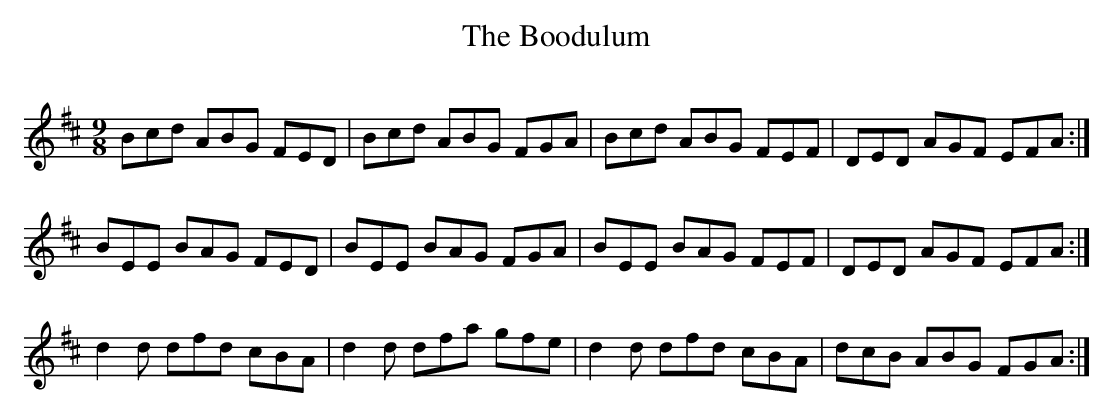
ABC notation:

X:1
T:The Boodulum
Q: 290
M:9/8
L:1/8
K:D
Bcd ABG FED|Bcd ABG FGA|Bcd ABG FEF|DED AGF EFA:|
BEE BAG FED|BEE BAG FGA|BEE BAG FEF|DED AGF EFA:|
d2 d dfd cBA|d2 d dfa gfe|d2 d dfd cBA|dcB ABG FGA:|
